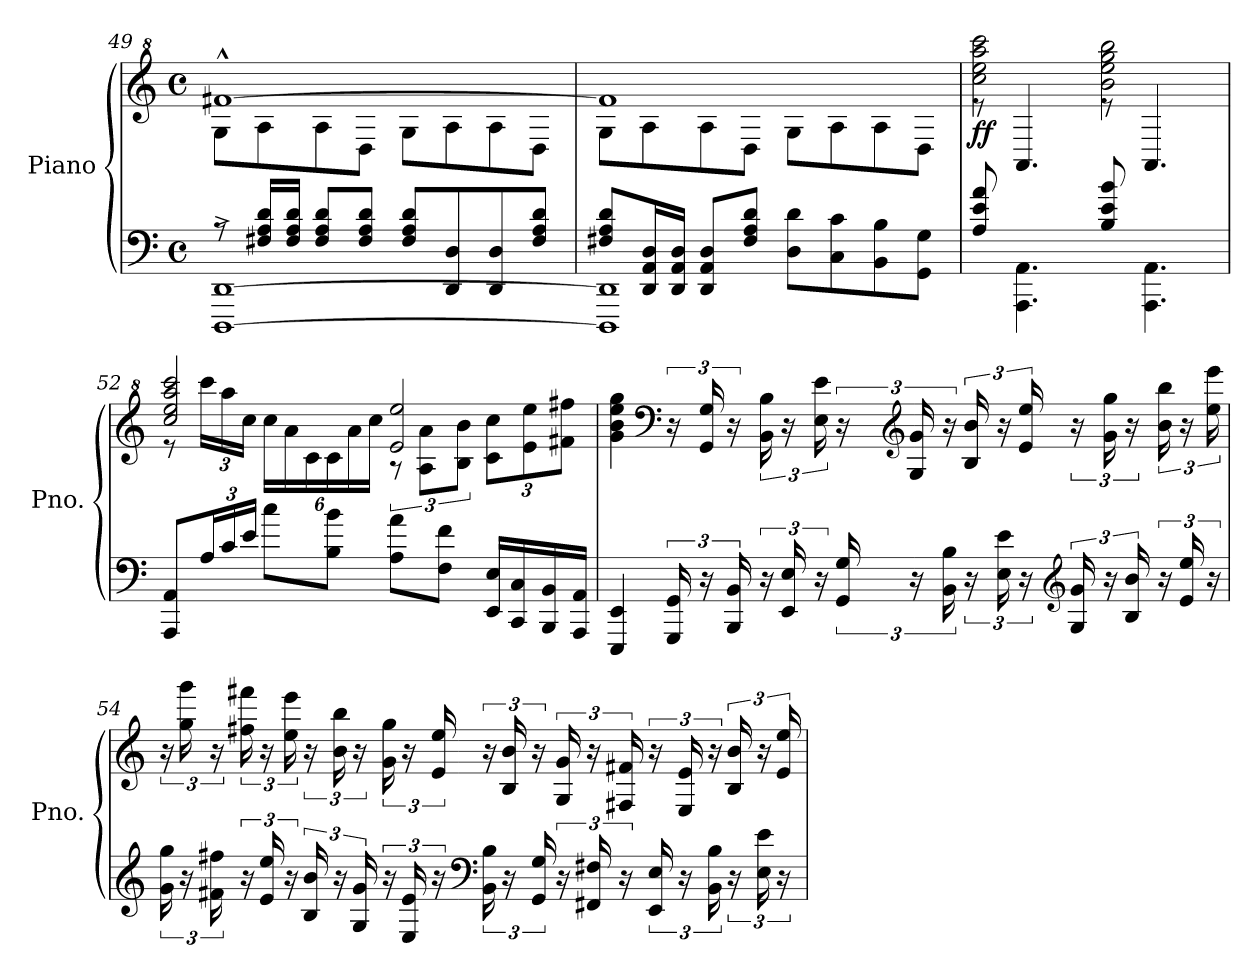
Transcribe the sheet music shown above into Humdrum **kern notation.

**kern	**kern	**dynam
*part1	*part1	*part1
*staff2	*staff1	*staff1/2
*I"Piano	*	*
*I'Pno.	*	*
!!LO:PB:g=z
*clefF4	*clefG^2	*
*k[]	*k[]	*
*M4/4	*M4/4	*
*met(c)	*met(c)	*
=49	=49	=49
*^	*^	*
[1DDD^ [1DD^	8rA	[1ff#X^^	8g\L	.
.	16F#X/ 16A/ 16d/LL	.	8a\	.
.	16F#/ 16A/ 16d/JJ	.	.	.
.	8F#/ 8A/ 8d/L	.	8a\	.
.	8F#/ 8A/ 8d/J	.	8d\J	.
.	8F#/ 8A/ 8d/L	.	8g\L	.
.	8DD/ 8D/	.	8a\	.
.	8DD/ 8D/	.	8a\	.
.	8F#/ 8A/ 8d/J	.	8d\J	.
=50	=50	=50	=50	=50
1DDD] 1DD]	8F#X/ 8A/ 8d/L	1ff#]	8g\L	.
.	16DD/ 16AA/ 16D/L	.	8a\	.
.	16DD/ 16AA/ 16D/JJ	.	.	.
.	8DD/ 8AA/ 8D/L	.	8a\	.
.	8F#/ 8A/ 8d/J	.	8d\J	.
.	8D\ 8d\L	.	8g\L	.
.	8C\ 8c\	.	8a\	.
.	8BB\ 8B\	.	8a\	.
.	8GG\ 8G\J	.	8d\J	.
!!LO:LB:g=z	!!
=51	=51	=51	=51	=51
!	!	!	!	!LO:DY:b
*v	*v	*	*	*
8A/ 8e/ 8a/	2ccc\ 2eee\ 2aaa\ 2cccc\	8rdd	ff
4.AAA\ 4.AA\	.	4.A/	.
8B/ 8e/ 8b/	2bb\ 2eee\ 2ggg\ 2bbb\	8rdd	.
4.AAA\ 4.AA\	.	4.A/	.
=52	=52	=52	=52
8AAA/ 8AA/L	2ccc/ 2eee/ 2aaa/ 2cccc/	8r	.
*Xbrackettup	*	*Xbrackettup	*
24A/L	.	24cccc\LL	.
24c/	.	24aaa\	.
24e/JJ	.	24ccc\JJ	.
8cc\L	.	24ccc\LL	.
.	.	24aa\	.
.	.	24cc\	.
8B\ 8b\J	.	24cc\	.
.	.	24aa\	.
.	.	24ccc\JJ	.
*	*	*brackettup	*
8A\ 8a\L	2ee/ 2eee/	12r	.
.	.	12a\ 12aa\L	.
8F\ 8f\J	.	.	.
.	.	12b\ 12bb\J	.
*	*	*Xbrackettup	*
16EE/ 16E/LL	.	12cc\ 12ccc\L	.
16CC/ 16C/	.	.	.
.	.	12ee\ 12eee\	.
16BBB/ 16BB/	.	.	.
.	.	12ff#X\ 12fff#X\J	.
16AAA/ 16AA/JJ	.	.	.
*	*v	*v	*
!!LO:LB:g=z
=53	=53	=53
4EEE/ 4EE/	4gg\ 4bb\ 4eee\ 4ggg\	.
*	*clefF4	*
*brackettup	*brackettup	*
24GGG/ 24GG/	24r	.
24r	24GG/ 24G/	.
24BBB/ 24BB/	24r	.
24r	24BB\ 24B\	.
24EE/ 24E/	24r	.
24r	24E\ 24e\	.
24GG/ 24G/	24r	.
*	*clefG2	*
24r	24G/ 24g/	.
24BB\ 24B\	24r	.
24r	24B/ 24b/	.
24E\ 24e\	24r	.
24r	24e/ 24ee/	.
*clefG2	*	*
24G/ 24g/	24r	.
24r	24g\ 24gg\	.
24B/ 24b/	24r	.
24r	24b\ 24bb\	.
24e/ 24ee/	24r	.
24r	24ee\ 24eee\	.
!!LO:LB:g=z
=54	=54	=54
24g\ 24gg\	24r	.
24r	24gg\ 24ggg\	.
24f#X\ 24ff#X\	24r	.
24r	24ff#X\ 24fff#X\	.
24e/ 24ee/	24r	.
24r	24ee\ 24eee\	.
24B/ 24b/	24r	.
24r	24b\ 24bb\	.
24G/ 24g/	24r	.
24r	24g\ 24gg\	.
24E/ 24e/	24r	.
24r	24e/ 24ee/	.
*clefF4	*	*
24BB\ 24B\	24r	.
24r	24B/ 24b/	.
24GG/ 24G/	24r	.
24r	24G/ 24g/	.
24FF#X/ 24F#X/	24r	.
24r	24F#X/ 24f#X/	.
24EE/ 24E/	24r	.
24r	24E/ 24e/	.
24BB\ 24B\	24r	.
24r	24B/ 24b/	.
24E\ 24e\	24r	.
24r	24e/ 24ee/	.
=	=	=
*-	*-	*-
